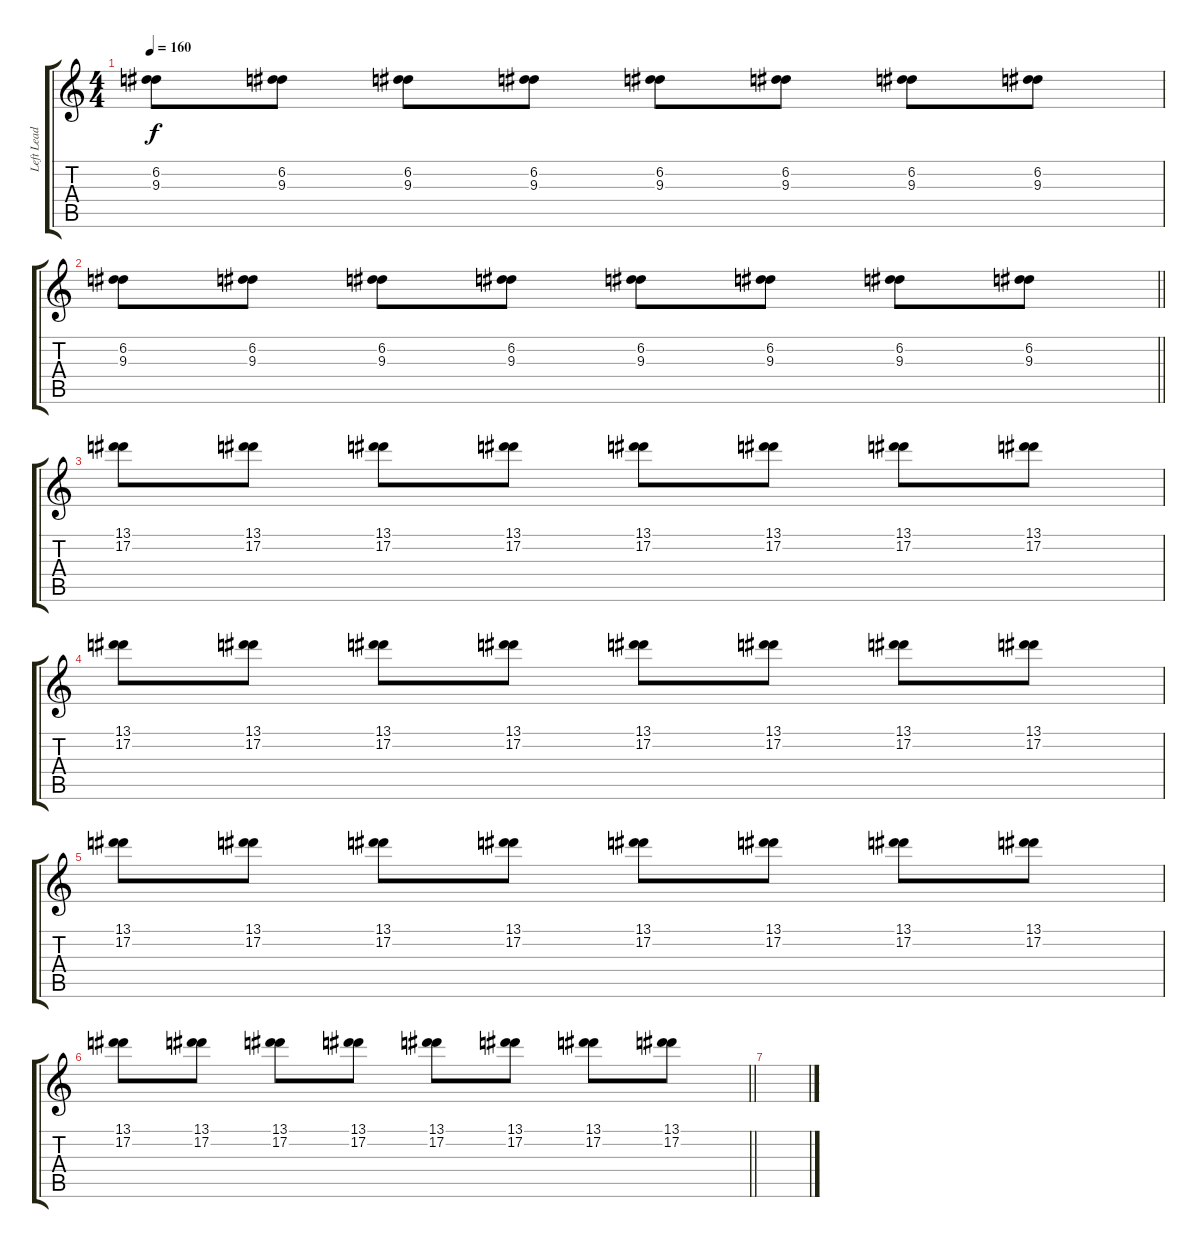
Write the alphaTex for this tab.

\track ("Left Lead" "Left Lead") {instrument distortionguitar}
\staff {score tabs}
\tuning (D4 A3 F3 C3 G2 C2) {hide}
\ts (4 4)
\tempo 160
\clef g2
\ks c
(6.2 9.3).8{dy f} (6.2 9.3).8 (6.2 9.3).8 (6.2 9.3).8 (6.2 9.3).8 (6.2 9.3).8 (6.2 9.3).8 (6.2 9.3).8 |
\barLineRight lightlight
(6.2 9.3).8 (6.2 9.3).8 (6.2 9.3).8 (6.2 9.3).8 (6.2 9.3).8 (6.2 9.3).8 (6.2 9.3).8 (6.2 9.3).8 |
(13.1 17.2).8 (13.1 17.2).8 (13.1 17.2).8 (13.1 17.2).8 (13.1 17.2).8 (13.1 17.2).8 (13.1 17.2).8 (13.1 17.2).8 |
(13.1 17.2).8 (13.1 17.2).8 (13.1 17.2).8 (13.1 17.2).8 (13.1 17.2).8 (13.1 17.2).8 (13.1 17.2).8 (13.1 17.2).8 |
(13.1 17.2).8 (13.1 17.2).8 (13.1 17.2).8 (13.1 17.2).8 (13.1 17.2).8 (13.1 17.2).8 (13.1 17.2).8 (13.1 17.2).8 |
\barLineRight lightlight
(13.1 17.2).8 (13.1 17.2).8 (13.1 17.2).8 (13.1 17.2).8 (13.1 17.2).8 (13.1 17.2).8 (13.1 17.2).8 (13.1 17.2).8 |
\section ("" "")
